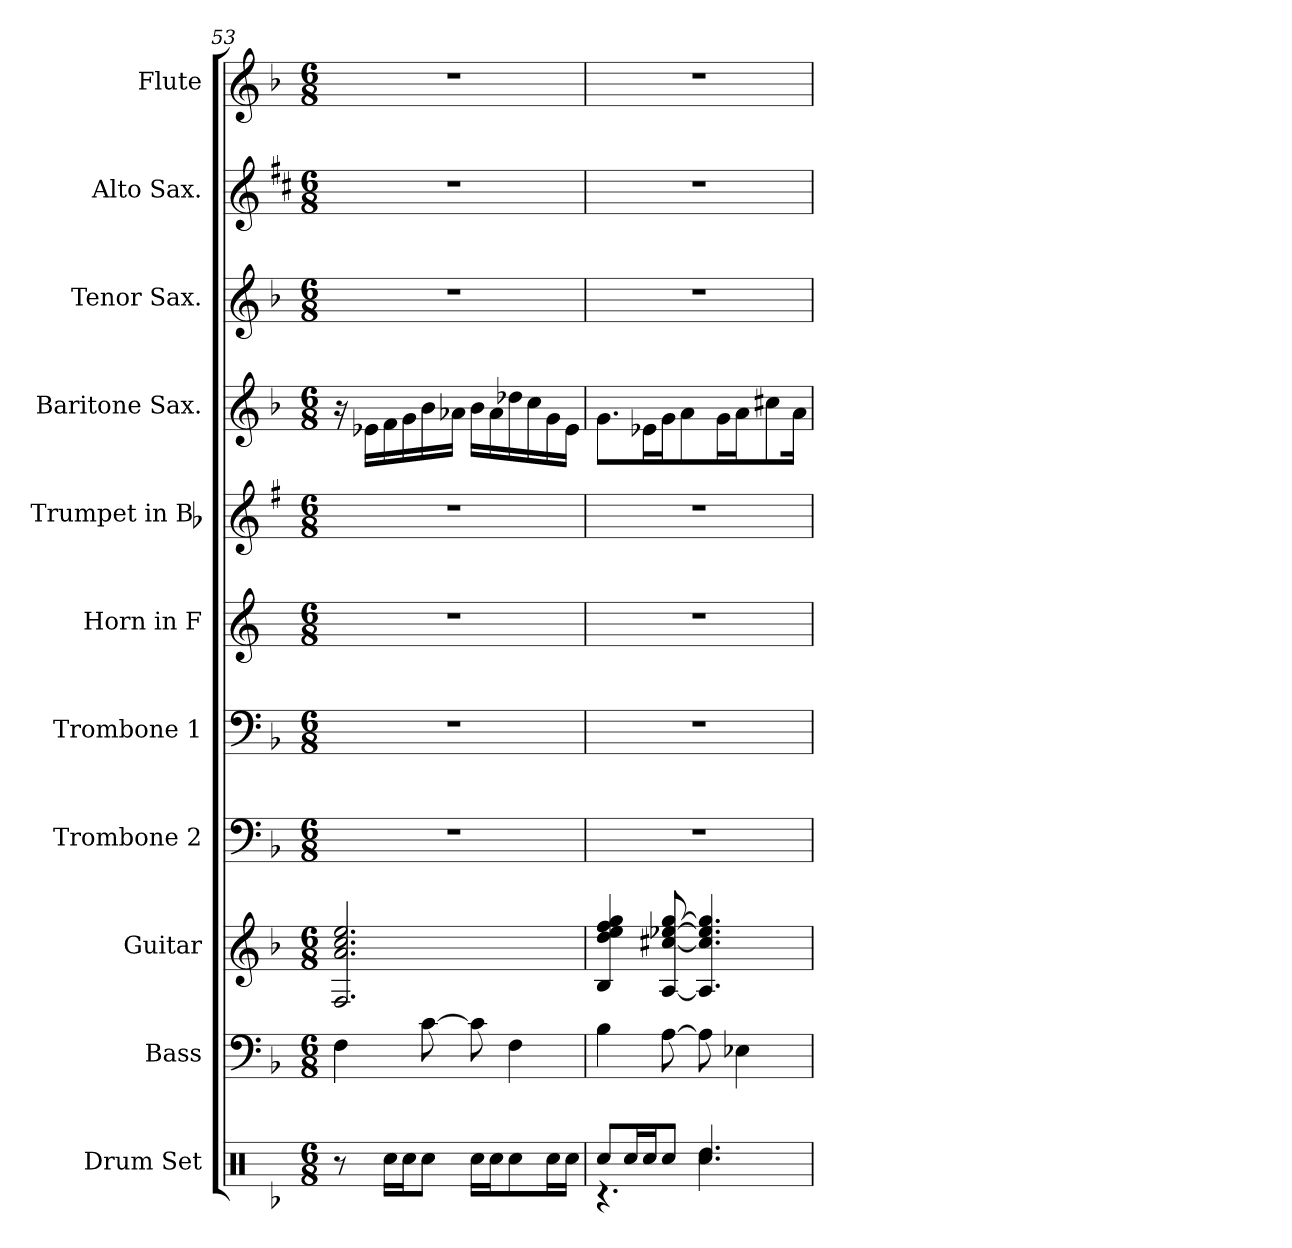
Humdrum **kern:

**kern	**kern	**kern	**kern	**kern	**kern	**kern	**kern	**kern	**kern	**kern
*part11	*part10	*part9	*part8	*part7	*part6	*part5	*part4	*part3	*part2	*part1
*staff11	*staff10	*staff9	*staff8	*staff7	*staff6	*staff5	*staff4	*staff3	*staff2	*staff1
*I"Drum Set	*I"Bass	*I"Guitar	*I"Trombone 2	*I"Trombone 1	*I"Horn in F	*I"Trumpet in Bb	*I"Baritone Sax.	*I"Tenor Sax.	*I"Alto Sax.	*I"Flute
*I'D. S.	*I'Bass	*I'Gtr.	*I'Tbn. 2	*I'Tbn. 1	*I'Hn.	*	*I'B. Sx.	*I'T. Sx.	*I'A. Sx.	*I'Fl.
!!LO:PB:g=z
*clefX	*clefF4	*clefG2	*clefF4	*clefF4	*clefG2	*clefG2	*clefG2	*clefG2	*clefG2	*clefG2
*	*ITrd7c12	*ITrd7c12	*	*	*ITrd4c7	*ITrd1c2	*ITrd12c21	*ITrd8c14	*ITrd5c9	*
*k[b-]	*k[b-]	*k[b-]	*k[b-]	*k[b-]	*k[b-]	*k[b-]	*k[b-]	*k[b-]	*k[b-]	*k[b-]
*F:	*F:	*F:	*F:	*F:	*F:	*F:	*F:	*F:	*F:	*F:
*M6/8	*M6/8	*M6/8	*M6/8	*M6/8	*M6/8	*M6/8	*M6/8	*M6/8	*M6/8	*M6/8
=53	=53	=53	=53	=53	=53	=53	=53	=53	=53	=53
8r	4FF\	2.FF/ 2.A/ 2.c/ 2.e/	2.r	2.r	2.r	2.r	16r	2.r	2.r	2.r
.	.	.	.	.	.	.	16E-X\LL	.	.	.
!LO:N:head=solid	!	!	!	!	!	!	!	!	!	!
16Rcc\LL	.	.	.	.	.	.	16F\	.	.	.
!LO:N:head=solid	!	!	!	!	!	!	!	!	!	!
16Rcc\J	.	.	.	.	.	.	16G\	.	.	.
!LO:N:head=solid	!	!	!	!	!	!	!	!	!	!
8Rcc\J	[8C\	.	.	.	.	.	16B-\	.	.	.
.	.	.	.	.	.	.	16A-X\JJ	.	.	.
!LO:N:head=solid	!	!	!	!	!	!	!	!	!	!
16Rcc\LL	8C\]	.	.	.	.	.	16B-\LL	.	.	.
!LO:N:head=solid	!	!	!	!	!	!	!	!	!	!
16Rcc\J	.	.	.	.	.	.	16A-\	.	.	.
!LO:N:head=solid	!	!	!	!	!	!	!	!	!	!
8Rcc\	4FF\	.	.	.	.	.	16d-X\	.	.	.
.	.	.	.	.	.	.	16c\	.	.	.
!LO:N:head=solid	!	!	!	!	!	!	!	!	!	!
16Rcc\L	.	.	.	.	.	.	16G\	.	.	.
!LO:N:head=solid	!	!	!	!	!	!	!	!	!	!
16Rcc\JJ	.	.	.	.	.	.	16E-\JJ	.	.	.
=54	=54	=54	=54	=54	=54	=54	=54	=54	=54	=54
!LO:N:head=solid	!	!	!	!	!	!	!	!	!	!
*^	*	*	*	*	*	*	*	*	*	*
8Rcc/L	4.rc	4BB-\	4BB-/ 4d/ 4e/ 4f/ 4g/	2.r	2.r	2.r	2.r	8.G\L	2.r	2.r	2.r
!LO:N:head=solid	!	!	!	!	!	!	!	!	!	!	!
16Rcc/L	.	.	.	.	.	.	.	.	.	.	.
!LO:N:head=solid	!	!	!	!	!	!	!	!	!	!	!
16Rcc/J	.	.	.	.	.	.	.	16E-X\L	.	.	.
!LO:N:head=solid	!	!	!	!	!	!	!	!	!	!	!
8Rcc/J	.	[8AA\	[8AA/ [8c#X/ [8e-X/ [8g/	.	.	.	.	16G\J	.	.	.
.	.	.	.	.	.	.	.	8A\	.	.	.
4.Rcc/	4.Rdd\	8AA\]	4.AA/] 4.c#/] 4.e-/] 4.g/]	.	.	.	.	.	.	.	.
.	.	.	.	.	.	.	.	16G\L	.	.	.
.	.	4EE-X\	.	.	.	.	.	16A\J	.	.	.
.	.	.	.	.	.	.	.	8c#X\	.	.	.
.	.	.	.	.	.	.	.	16A\Jk	.	.	.
*v	*v	*	*	*	*	*	*	*	*	*	*
=	=	=	=	=	=	=	=	=	=	=
*-	*-	*-	*-	*-	*-	*-	*-	*-	*-	*-
